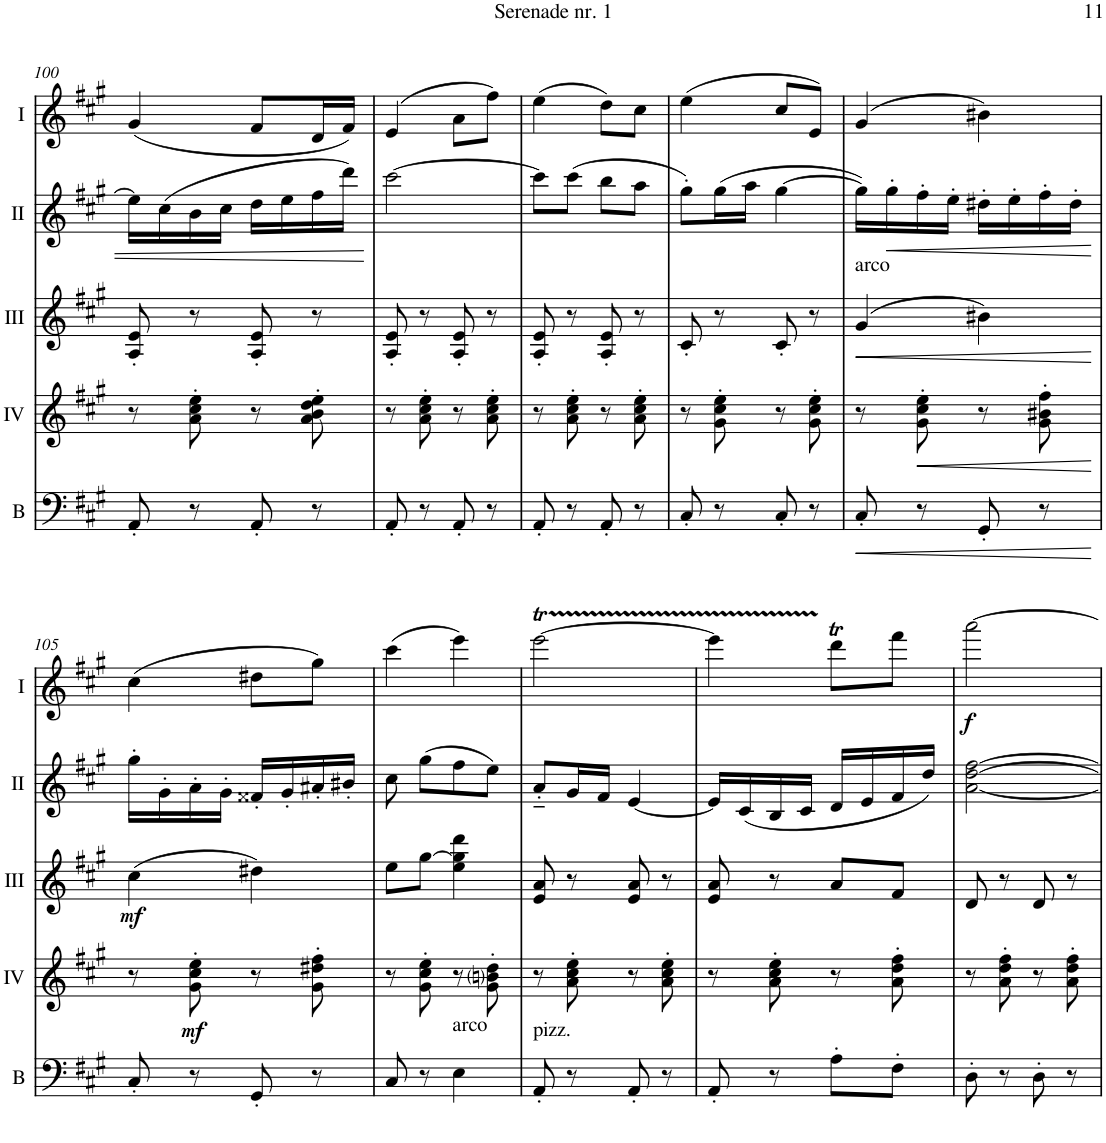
**kern	**dynam	**kern	**dynam	**kern	**dynam	**kern	**dynam	**kern	**dynam
*part5	*part5	*part4	*part4	*part3	*part3	*part2	*part2	*part1	*part1
*staff5	*staff5	*staff4	*staff4	*staff3	*staff3	*staff2	*staff2	*staff1	*staff1
*I"Bass	*	*I"Acc. 4	*	*I"Acc. 3	*	*I"Acc. 2	*	*I"Acc. 1	*
*I'B	*	*	*	*	*	*	*	*	*
!!LO:PB:g=z
*clefF4	*	*clefG2	*	*clefG2	*	*clefG2	*	*clefG2	*
*Trd7c12	*	*Trd7c12	*	*Trd7c12	*	*	*	*	*
*k[f#c#g#]	*	*k[f#c#g#]	*	*k[f#c#g#]	*	*k[f#c#g#]	*	*k[f#c#g#]	*
*M2/4	*	*M2/4	*	*M2/4	*	*M2/4	*	*M2/4	*
=100	=100	=100	=100	=100	=100	=100	=100	=100	=100
8AA'/	.	8r	.	8A/' 8e/'	.	16ee\LL]	.	(4g#/	.
.	.	.	.	.	.	(16cc#\	.	.	.
8r	.	8a\' 8cc#\' 8ee\'	.	8r	.	16b\	.	.	.
.	.	.	.	.	.	16cc#\JJ	.	.	.
8AA'/	.	8r	.	8A/' 8e/'	.	16dd\LL	.	8f#/L	.
.	.	.	.	.	.	16ee\	.	.	.
8r	.	8a\' 8b\' 8dd\' 8ee\'	.	8r	.	16ff#\	.	16d/L	.
.	.	.	.	.	.	16ddd\JJ)	.	16f#/JJ)	.
=101	=101	=101	=101	=101	=101	=101	=101	=101	=101
8AA'/	.	8r	.	8A/' 8e/'	.	[2ccc#\	.	(4e/	.
8r	.	8a\' 8cc#\' 8ee\'	.	8r	.	.	.	.	.
8AA'/	.	8r	.	8A/' 8e/'	.	.	.	8a\L	.
8r	.	8a\' 8cc#\' 8ee\'	.	8r	.	.	.	8ff#\J)	.
=102	=102	=102	=102	=102	=102	=102	=102	=102	=102
8AA'/	.	8r	.	8A/' 8e/'	.	8ccc#\L]	.	(4ee\	.
8r	.	8a\' 8cc#\' 8ee\'	.	8r	.	(8ccc#\J	.	.	.
8AA'/	.	8r	.	8A/' 8e/'	.	8bb\L	.	8dd\L)	.
8r	.	8a\' 8cc#\' 8ee\'	.	8r	.	8aa\J	.	8cc#\J	.
=103	=103	=103	=103	=103	=103	=103	=103	=103	=103
8C#'/	.	8r	.	8c#'/	.	8gg#'\L)	.	(4ee\	.
8r	.	8g#\' 8cc#\' 8ee\'	.	8r	.	(16gg#\L	.	.	.
.	.	.	.	.	.	16aa\JJ	.	.	.
8C#'/	.	8r	.	8c#'/	.	[4gg#\	.	8cc#/L	.
8r	.	8g#\' 8cc#\' 8ee\'	.	8r	.	.	.	8e/J)	.
=104	=104	=104	=104	=104	=104	=104	=104	=104	=104
!	!	!	!	!LO:TX:a:t=arco	!	!	!	!	!
!	!LO:HP:b	!	!	!	!LO:HP:b	!	!	!	!
8C#'/	<	8r	.	(4g#/	<	16gg#\LL])	.	(4g#/	.
!	!	!	!	!	!	!	!LO:HP:b	!	!
.	.	.	.	.	.	16gg#'\	<	.	.
!	!	!	!LO:HP:b	!	!	!	!	!	!
8r	.	8g#\' 8cc#\' 8ee\'	<	.	.	16ff#'\	.	.	.
.	.	.	.	.	.	16ee'\JJ	.	.	.
8GG#'/	.	8r	.	4b#X\)	.	16dd#X'\LL	.	4b#X\)	.
.	.	.	.	.	.	16ee'\	.	.	.
8r	.	8g#\' 8b#X\' 8ff#\'	.	.	.	16ff#'\	.	.	.
.	.	.	.	.	.	16dd#'\JJ	.	.	.
.	[	.	[	.	[	.	[	.	.
!!LO:LB:g=z
=105	=105	=105	=105	=105	=105	=105	=105	=105	=105
!	!	!	!	!	!LO:DY:b	!	!	!	!
8C#'/	.	8r	.	(4cc#\	mf	16gg#'\LL	.	(4cc#\	.
.	.	.	.	.	.	16g#'\	.	.	.
!	!	!	!LO:DY:b	!	!	!	!	!	!
8r	.	8g#\' 8cc#\' 8ee\'	mf	.	.	16a'\	.	.	.
.	.	.	.	.	.	16g#'\JJ	.	.	.
8GG#'/	.	8r	.	4dd#X\)	.	16f##X'/LL	.	8dd#X\L	.
.	.	.	.	.	.	16g#'/	.	.	.
8r	.	8g#\' 8dd#X\' 8ff#\'	.	.	.	16a#X'/	.	8gg#\J)	.
.	.	.	.	.	.	16b#X'/JJ	.	.	.
=106	=106	=106	=106	=106	=106	=106	=106	=106	=106
8C#/	.	8r	.	8ee\L	.	8cc#\	.	(4ccc#\	.
8r	.	8g#\' 8cc#\' 8ee\'	.	[8gg#\J	.	(8gg#\L	.	.	.
!LO:TX:a:t=arco	!	!	!	!	!	!	!	!	!
4E\	.	8r	.	4ee\ 4gg#\] 4ddd\	.	8ff#\	.	4eee\)	.
.	.	8g#\' 8bni\' 8dd\'	.	.	.	8ee\J)	.	.	.
=107	=107	=107	=107	=107	=107	=107	=107	=107	=107
!LO:TX:a:t=pizz.	!	!	!	!	!	!	!	!	!
8AA'/	.	8r	.	8e/ 8a/	.	8a'~/L	.	[2eeeT\	.
8r	.	8a\' 8cc#\' 8ee\'	.	8r	.	16g#/L	.	.	.
.	.	.	.	.	.	16f#/JJ	.	.	.
8AA'/	.	8r	.	8e/ 8a/	.	[4e/	.	.	.
8r	.	8a\' 8cc#\' 8ee\'	.	8r	.	.	.	.	.
=108	=108	=108	=108	=108	=108	=108	=108	=108	=108
8AA'/	.	8r	.	8e/ 8a/	.	16e/LL]	.	4eeeTTT\]	.
.	.	.	.	.	.	(16c#/	.	.	.
8r	.	8a\' 8cc#\' 8ee\'	.	8r	.	16B/	.	.	.
.	.	.	.	.	.	16c#/JJ	.	.	.
8A'\L	.	8r	.	8a/L	.	16d/LL	.	8dddT\L	.
.	.	.	.	.	.	16e/	.	.	.
8F#'\J	.	8a\' 8dd\' 8ff#\'	.	8f#/J	.	16f#/	.	8fff#\J	.
.	.	.	.	.	.	16dd/JJ)	.	.	.
=109	=109	=109	=109	=109	=109	=109	=109	=109	=109
!	!	!	!	!	!	!	!	!	!LO:DY:b
8D'\	.	8r	.	8d/	.	[2a\ [2dd\ [2ff#\	.	[2aaa\	f
8r	.	8a\' 8dd\' 8ff#\'	.	8r	.	.	.	.	.
8D'\	.	8r	.	8d/	.	.	.	.	.
8r	.	8a\' 8dd\' 8ff#\'	.	8r	.	.	.	.	.
=	=	=	=	=	=	=	=	=	=
*-	*-	*-	*-	*-	*-	*-	*-	*-	*-
